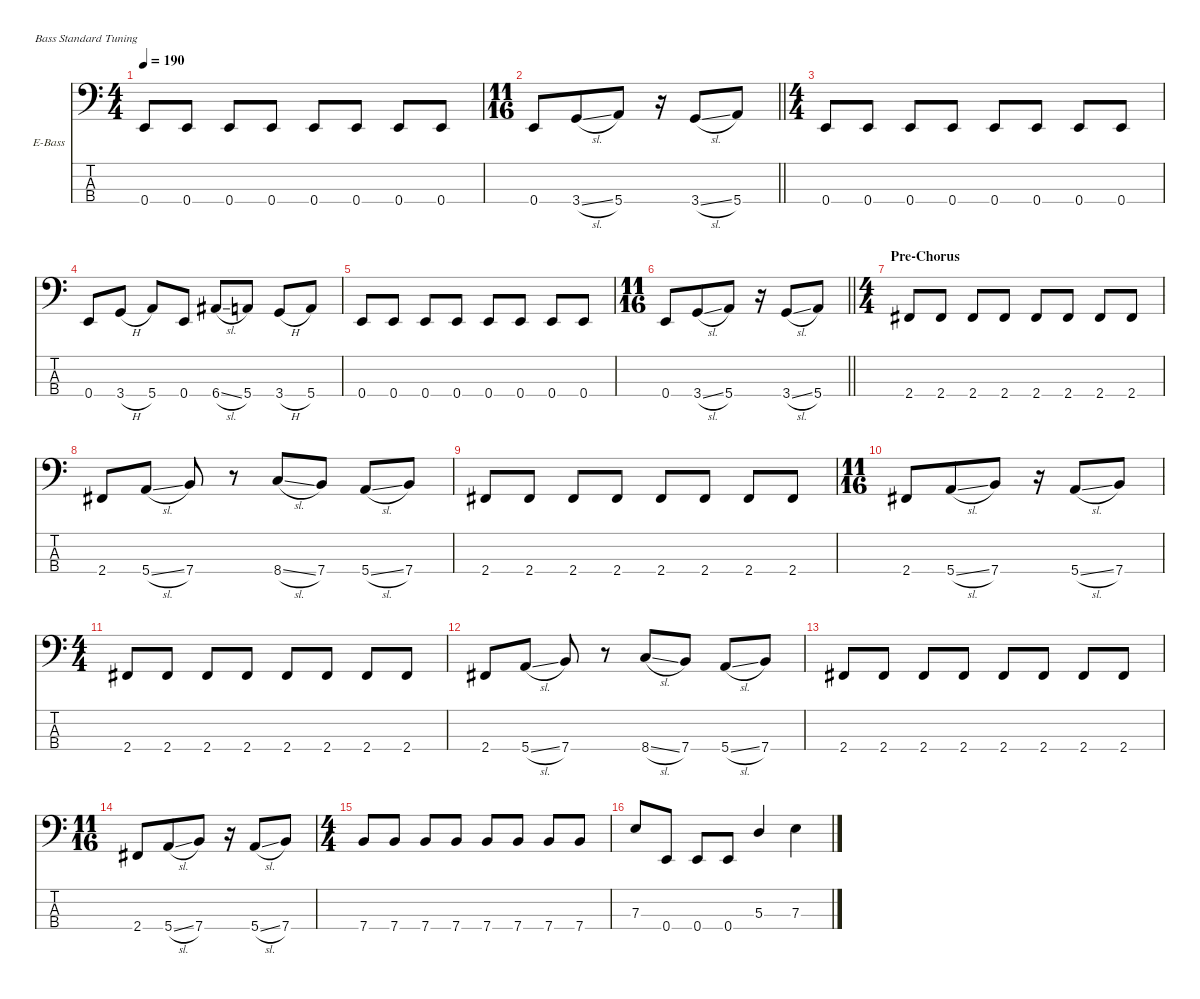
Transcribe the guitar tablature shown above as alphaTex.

\hideDynamics
\bracketExtendMode nobrackets
\firstSystemTrackNameOrientation horizontal
\otherSystemsTrackNameOrientation horizontal
\track ("Cliff Burton" "E-Bass") {instrument electricbassfinger}
\staff {score tabs}
\tuning (G2 D2 A1 E1)
\ts (4 4)
\tempo 190
\clef f4
\ks c
0.4.8{dy fff beam Up} 0.4.8{beam Up} 0.4.8{beam Up} 0.4.8{beam Up} 0.4.8{beam Up} 0.4.8{beam Up} 0.4.8{beam Up} 0.4.8{beam Up} |
\ts (11 16)
\beaming (8 3 2)
\barLineRight lightlight
0.4.8{beam Up} 3.4{sl}.8{beam Up} 5.4.8{beam Up} r.16{beam Up} 3.4{sl}.8{beam Up} 5.4.8{beam Up} |
\ts (4 4)
\beaming (8 2 2 2 2)
0.4.8{beam Up} 0.4.8{beam Up} 0.4.8{beam Up} 0.4.8{beam Up} 0.4.8{beam Up} 0.4.8{beam Up} 0.4.8{beam Up} 0.4.8{beam Up} |
0.4.8{beam Up} 3.4{h}.8{beam Up} 5.4.8{beam Up} 0.4.8{beam Up} 6.4{sl acc #}.8{beam Up} 5.4.8{beam Up} 3.4{h}.8{beam Up} 5.4.8{beam Up} |
0.4.8{beam Up} 0.4.8{beam Up} 0.4.8{beam Up} 0.4.8{beam Up} 0.4.8{beam Up} 0.4.8{beam Up} 0.4.8{beam Up} 0.4.8{beam Up} |
\ts (11 16)
\beaming (8 3 2)
\barLineRight lightlight
0.4.8{beam Up} 3.4{sl}.8{beam Up} 5.4.8{beam Up} r.16{beam Up} 3.4{sl}.8{beam Up} 5.4.8{beam Up} |
\ts (4 4)
\beaming (8 2 2 2 2)
\section ("" "Pre-Chorus")
2.4{acc #}.8{beam Up} 2.4{acc #}.8{beam Up} 2.4{acc #}.8{beam Up} 2.4{acc #}.8{beam Up} 2.4{acc #}.8{beam Up} 2.4{acc #}.8{beam Up} 2.4{acc #}.8{beam Up} 2.4{acc #}.8{beam Up} |
2.4{acc #}.8{beam Up} 5.4{sl}.8{beam Up} 7.4.8{beam Up} r.8{beam Up} 8.4{sl}.8{beam Up} 7.4.8{beam Up} 5.4{sl}.8{beam Up} 7.4.8{beam Up} |
2.4{acc #}.8{beam Up} 2.4{acc #}.8{beam Up} 2.4{acc #}.8{beam Up} 2.4{acc #}.8{beam Up} 2.4{acc #}.8{beam Up} 2.4{acc #}.8{beam Up} 2.4{acc #}.8{beam Up} 2.4{acc #}.8{beam Up} |
\ts (11 16)
\beaming (8 3 2)
2.4{acc #}.8{beam Up} 5.4{sl}.8{beam Up} 7.4.8{beam Up} r.16{beam Up} 5.4{sl}.8{beam Up} 7.4.8{beam Up} |
\ts (4 4)
\beaming (8 2 2 2 2)
2.4{acc #}.8{beam Up} 2.4{acc #}.8{beam Up} 2.4{acc #}.8{beam Up} 2.4{acc #}.8{beam Up} 2.4{acc #}.8{beam Up} 2.4{acc #}.8{beam Up} 2.4{acc #}.8{beam Up} 2.4{acc #}.8{beam Up} |
2.4{acc #}.8{beam Up} 5.4{sl}.8{beam Up} 7.4.8{beam Up} r.8{beam Up} 8.4{sl}.8{beam Up} 7.4.8{beam Up} 5.4{sl}.8{beam Up} 7.4.8{beam Up} |
2.4{acc #}.8{beam Up} 2.4{acc #}.8{beam Up} 2.4{acc #}.8{beam Up} 2.4{acc #}.8{beam Up} 2.4{acc #}.8{beam Up} 2.4{acc #}.8{beam Up} 2.4{acc #}.8{beam Up} 2.4{acc #}.8{beam Up} |
\ts (11 16)
\beaming (8 3 2)
2.4{acc #}.8{beam Up} 5.4{sl}.8{beam Up} 7.4.8{beam Up} r.16{beam Up} 5.4{sl}.8{beam Up} 7.4.8{beam Up} |
\ts (4 4)
\beaming (8 2 2 2 2)
7.4.8{beam Up} 7.4.8{beam Up} 7.4.8{beam Up} 7.4.8{beam Up} 7.4.8{beam Up} 7.4.8{beam Up} 7.4.8{beam Up} 7.4.8{beam Up} |
7.3.8{beam Up} 0.4.8{beam Up} 0.4.8{beam Up} 0.4.8{beam Up} 5.3.4{beam Up} 7.3.4{beam Down}
